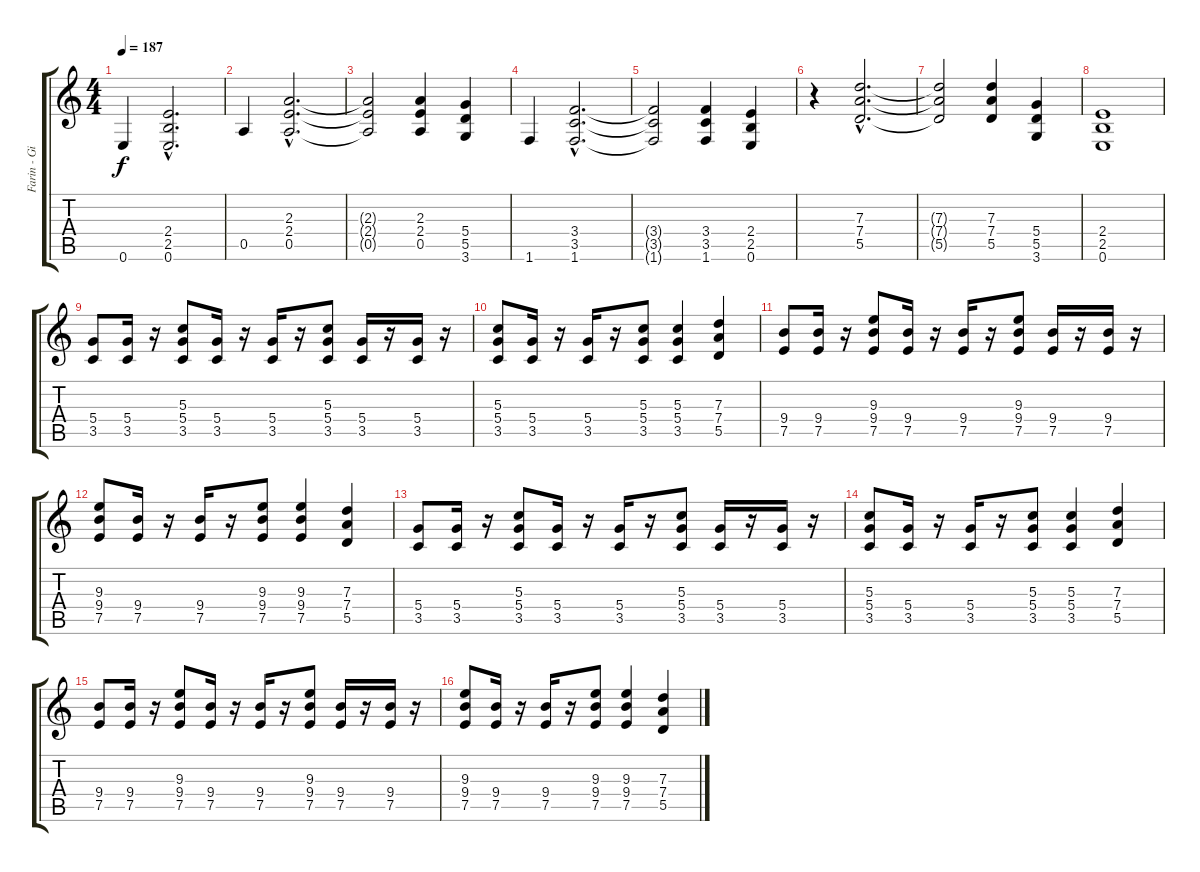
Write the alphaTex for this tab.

\track ("Farin - Gitarre I" "Farin - Gi") {instrument distortionguitar}
\staff {score tabs}
\tuning (E4 B3 G3 D3 A2 E2) {hide}
\ts (4 4)
\tempo 187
\clef g2
\ks c
0.6.4{dy f} (2.4{hac} 2.5{hac} 0.6{hac}).2{d} |
0.5.4 (2.3{hac} 2.4{hac} 0.5{hac}).2{d} |
(2.3{t} 2.4{t} 0.5{t}).2 (2.3 2.4 0.5).4 (5.4 5.5 3.6).4 |
1.6.4 (3.4{hac} 3.5{hac} 1.6{hac}).2{d} |
(3.4{t} 3.5{t} 1.6{t}).2 (3.4 3.5 1.6).4 (2.4 2.5 0.6).4 |
r.4 (7.3{hac} 7.4{hac} 5.5{hac}).2{d} |
(7.3{t} 7.4{t} 5.5{t}).2 (7.3 7.4 5.5).4 (5.4 5.5 3.6).4 |
(2.4 2.5 0.6).1 |
(5.4 3.5).8 (5.4 3.5).16 r.16 (5.3 5.4 3.5).8 (5.4 3.5).16 r.16 (5.4 3.5).16 r.16 (5.3 5.4 3.5).8 (5.4 3.5).16 r.16 (5.4 3.5).16 r.16 |
(5.3 5.4 3.5).8 (5.4 3.5).16 r.16 (5.4 3.5).16 r.16 (5.3 5.4 3.5).8 (5.3 5.4 3.5).4 (7.3 7.4 5.5).4 |
(9.4 7.5).8 (9.4 7.5).16 r.16 (9.3 9.4 7.5).8 (9.4 7.5).16 r.16 (9.4 7.5).16 r.16 (9.3 9.4 7.5).8 (9.4 7.5).16 r.16 (9.4 7.5).16 r.16 |
(9.3 9.4 7.5).8 (9.4 7.5).16 r.16 (9.4 7.5).16 r.16 (9.3 9.4 7.5).8 (9.3 9.4 7.5).4 (7.3 7.4 5.5).4 |
(5.4 3.5).8 (5.4 3.5).16 r.16 (5.3 5.4 3.5).8 (5.4 3.5).16 r.16 (5.4 3.5).16 r.16 (5.3 5.4 3.5).8 (5.4 3.5).16 r.16 (5.4 3.5).16 r.16 |
(5.3 5.4 3.5).8 (5.4 3.5).16 r.16 (5.4 3.5).16 r.16 (5.3 5.4 3.5).8 (5.3 5.4 3.5).4 (7.3 7.4 5.5).4 |
(9.4 7.5).8 (9.4 7.5).16 r.16 (9.3 9.4 7.5).8 (9.4 7.5).16 r.16 (9.4 7.5).16 r.16 (9.3 9.4 7.5).8 (9.4 7.5).16 r.16 (9.4 7.5).16 r.16 |
(9.3 9.4 7.5).8 (9.4 7.5).16 r.16 (9.4 7.5).16 r.16 (9.3 9.4 7.5).8 (9.3 9.4 7.5).4 (7.3 7.4 5.5).4
